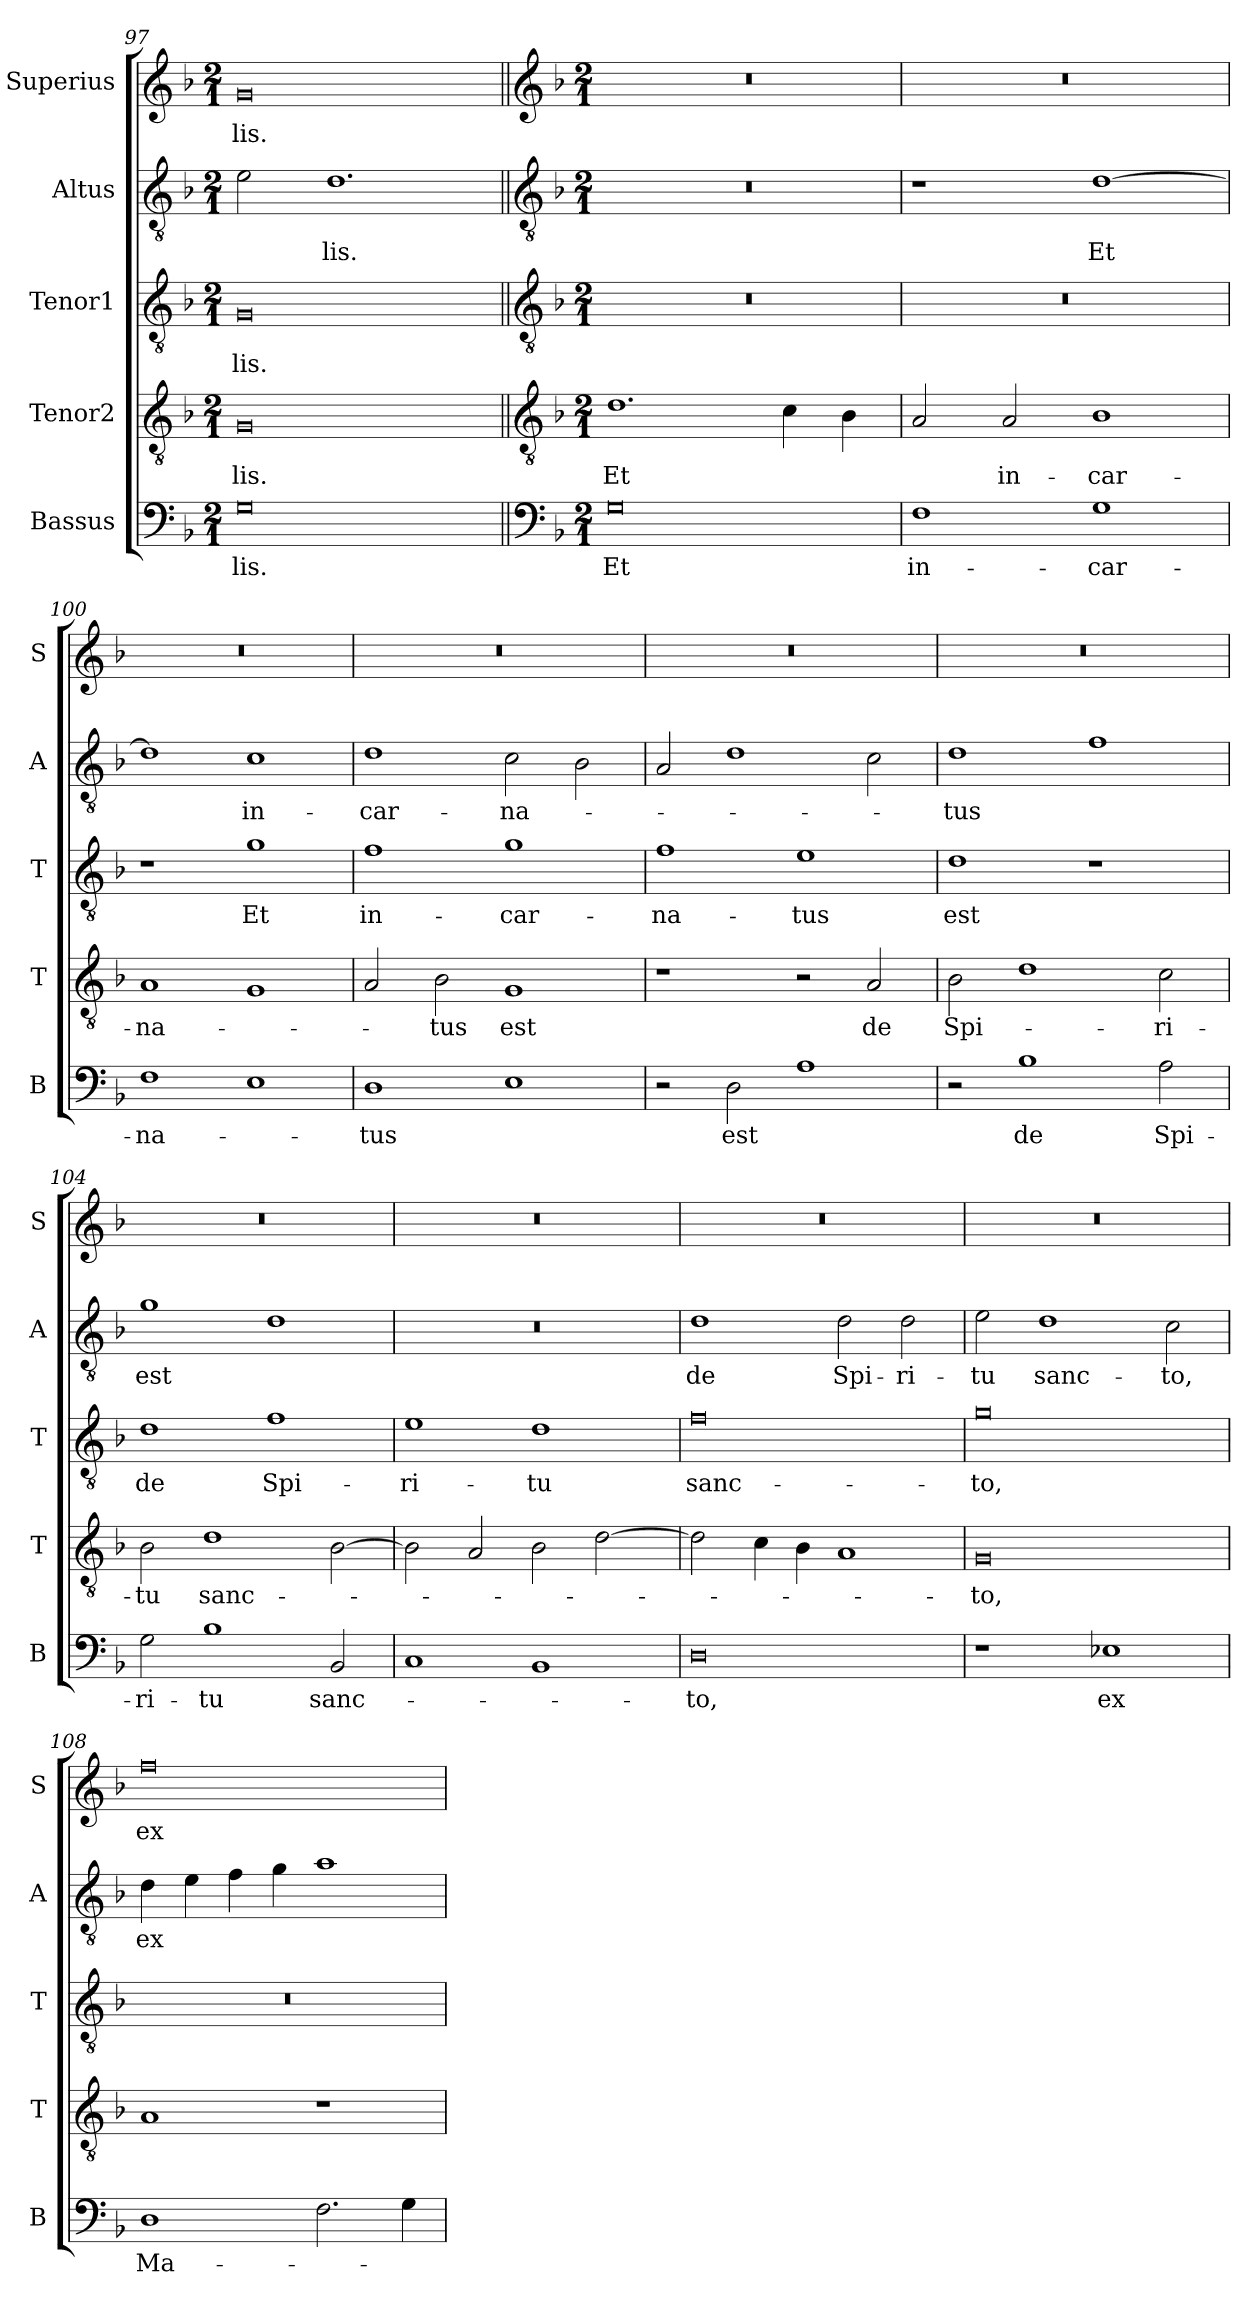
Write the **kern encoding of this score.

**kern	**text	**kern	**text	**kern	**text	**kern	**text	**kern	**text
*part5	*part5	*part4	*part4	*part3	*part3	*part2	*part2	*part1	*part1
*staff5	*staff5	*staff4	*staff4	*staff3	*staff3	*staff2	*staff2	*staff1	*staff1
*I"Bassus	*	*I"Tenor2	*	*I"Tenor1	*	*I"Altus	*	*I"Superius	*
*I'B	*	*I'T	*	*I'T	*	*I'A	*	*I'S	*
*clefF4	*	*clefGv2	*	*clefGv2	*	*clefGv2	*	*clefG2	*
*k[b-]	*	*k[b-]	*	*k[b-]	*	*k[b-]	*	*k[b-]	*
*M2/1	*	*M2/1	*	*M2/1	*	*M2/1	*	*M2/1	*
=97	=97	=97	=97	=97	=97	=97	=97	=97	=97
0G\	-lis.	0G/	-lis.	0G/	lis.	2e\	.	0g/	-lis.
.	.	.	.	.	.	1.d\	-lis.	.	.
!!LO:LB:g=z
=98||	=98||	=98||	=98||	=98||	=98||	=98||	=98||	=98||	=98||
*clefF4	*	*clefGv2	*	*clefGv2	*	*clefGv2	*	*clefG2	*
*k[b-]	*	*k[b-]	*	*k[b-]	*	*k[b-]	*	*k[b-]	*
*M2/1	*	*M2/1	*	*M2/1	*	*M2/1	*	*M2/1	*
0G	Et	1.d	Et	0r	.	0r	.	0r	.
.	.	4c\	.	.	.	.	.	.	.
.	.	4B-\	.	.	.	.	.	.	.
=99	=99	=99	=99	=99	=99	=99	=99	=99	=99
1F	in-	2A/	.	0r	.	1r	.	0r	.
.	.	2A/	in-	.	.	.	.	.	.
1G	-car-	1B-	-car-	.	.	[1d	Et	.	.
=100	=100	=100	=100	=100	=100	=100	=100	=100	=100
1F	-na-	1A	-na-	1r	.	1d]	.	0r	.
1E	.	1G	.	1g	Et	1c	in-	.	.
=101	=101	=101	=101	=101	=101	=101	=101	=101	=101
1D	-tus	2A/	.	1f	in-	1d	-car-	0r	.
.	.	2B-\	-tus	.	.	.	.	.	.
1E	.	1G	est	1g	-car-	2c\	-na-	.	.
.	.	.	.	.	.	2B-\	.	.	.
=102	=102	=102	=102	=102	=102	=102	=102	=102	=102
2r	.	1r	.	1f	-na-	2A/	.	0r	.
2D\	est	.	.	.	.	1d	.	.	.
1A	.	2r	.	1e	-tus	.	.	.	.
.	.	2A/	de	.	.	2c\	.	.	.
=103	=103	=103	=103	=103	=103	=103	=103	=103	=103
2r	.	2B-\	Spi-	1d	est	1d	-tus	0r	.
1B-	de	1d	.	.	.	.	.	.	.
.	.	.	.	1r	.	1f	.	.	.
2A\	Spi-	2c\	-ri-	.	.	.	.	.	.
=104	=104	=104	=104	=104	=104	=104	=104	=104	=104
2G\	-ri-	2B-\	-tu	1d	de	1g	est	0r	.
1B-	-tu	1d	sanc-	.	.	.	.	.	.
.	.	.	.	1f	Spi-	1d	.	.	.
2BB-/	sanc-	[2B-\	.	.	.	.	.	.	.
=105	=105	=105	=105	=105	=105	=105	=105	=105	=105
1C	.	2B-\]	.	1e	-ri-	0r	.	0r	.
.	.	2A/	.	.	.	.	.	.	.
1BB-	.	2B-\	.	1d	-tu	.	.	.	.
.	.	[2d\	.	.	.	.	.	.	.
=106	=106	=106	=106	=106	=106	=106	=106	=106	=106
0D	-to,	2d\]	.	0f	sanc-	1d	de	0r	.
.	.	4c\	.	.	.	.	.	.	.
.	.	4B-\	.	.	.	.	.	.	.
.	.	1A	.	.	.	2d\	Spi-	.	.
.	.	.	.	.	.	2d\	-ri-	.	.
=107	=107	=107	=107	=107	=107	=107	=107	=107	=107
1r	.	0G	-to,	0g	-to,	2e\	-tu	0r	.
.	.	.	.	.	.	1d	sanc-	.	.
1E-X	ex	.	.	.	.	.	.	.	.
.	.	.	.	.	.	2c\	-to,	.	.
=108	=108	=108	=108	=108	=108	=108	=108	=108	=108
1D	Ma-	1A	.	0r	.	4d\	ex	0ff	ex
.	.	.	.	.	.	4e\	.	.	.
.	.	.	.	.	.	4f\	.	.	.
.	.	.	.	.	.	4g\	.	.	.
2.F\	.	1r	.	.	.	1a	.	.	.
4G\	.	.	.	.	.	.	.	.	.
=	=	=	=	=	=	=	=	=	=
*-	*-	*-	*-	*-	*-	*-	*-	*-	*-
